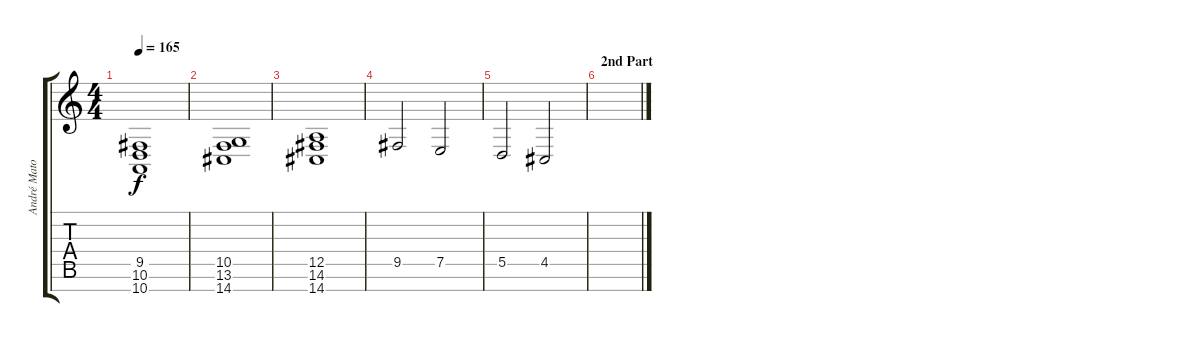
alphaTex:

\track ("André Matos - Reed Organ" "André Mato") {instrument reedorgan}
\staff {score tabs}
\tuning (E4 B3 G3 D3 A2 E2 B1) {hide}
\ts (4 4)
\tempo 165
\clef g2
\ks c
(9.5 10.6 10.7).1{dy f} |
(10.5 13.6 14.7).1 |
(12.5 14.6 14.7).1 |
9.5.2 7.5.2 |
5.5.2 4.5.2 |
\section ("" "2nd Part")
